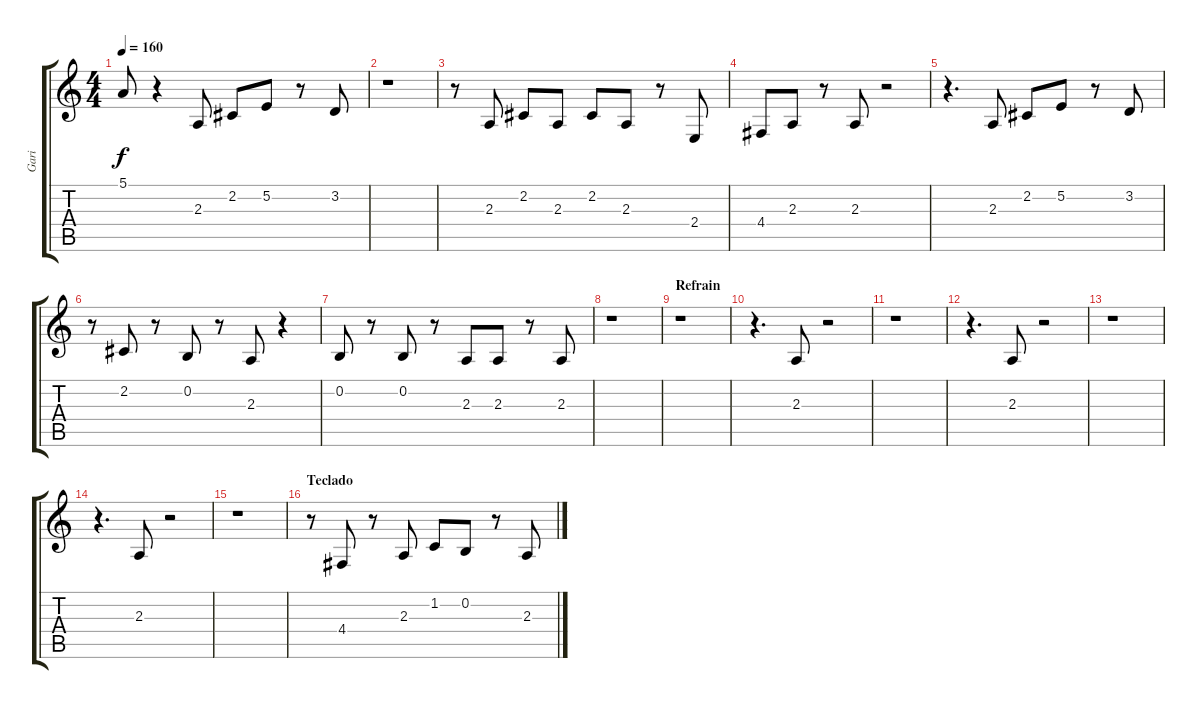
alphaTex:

\track ("Gari" "Gari") {instrument trombone}
\staff {score tabs}
\tuning (E4 B3 G3 D3 A2 E2) {hide}
\ts (4 4)
\tempo 160
\clef g2
\ks c
5.1.8{dy f} r.4 2.3.8 2.2.8 5.2.8 r.8 3.2.8 |
r.1 |
r.8 2.3.8 2.2.8 2.3.8 2.2.8 2.3.8 r.8 2.4.8 |
4.4.8 2.3.8 r.8 2.3.8 r.2 |
r.4{d} 2.3.8 2.2.8 5.2.8 r.8 3.2.8 |
r.8 2.2.8 r.8 0.2.8 r.8 2.3.8 r.4 |
0.2.8 r.8 0.2.8 r.8 2.3.8 2.3.8 r.8 2.3.8 |
r.1 |
\section ("" "Refrain")
r.1 |
r.4{d} 2.3.8 r.2 |
r.1 |
r.4{d} 2.3.8 r.2 |
r.1 |
r.4{d} 2.3.8 r.2 |
r.1 |
\section ("" "Teclado")
r.8 4.4.8 r.8 2.3.8 1.2.8 0.2.8 r.8 2.3.8
